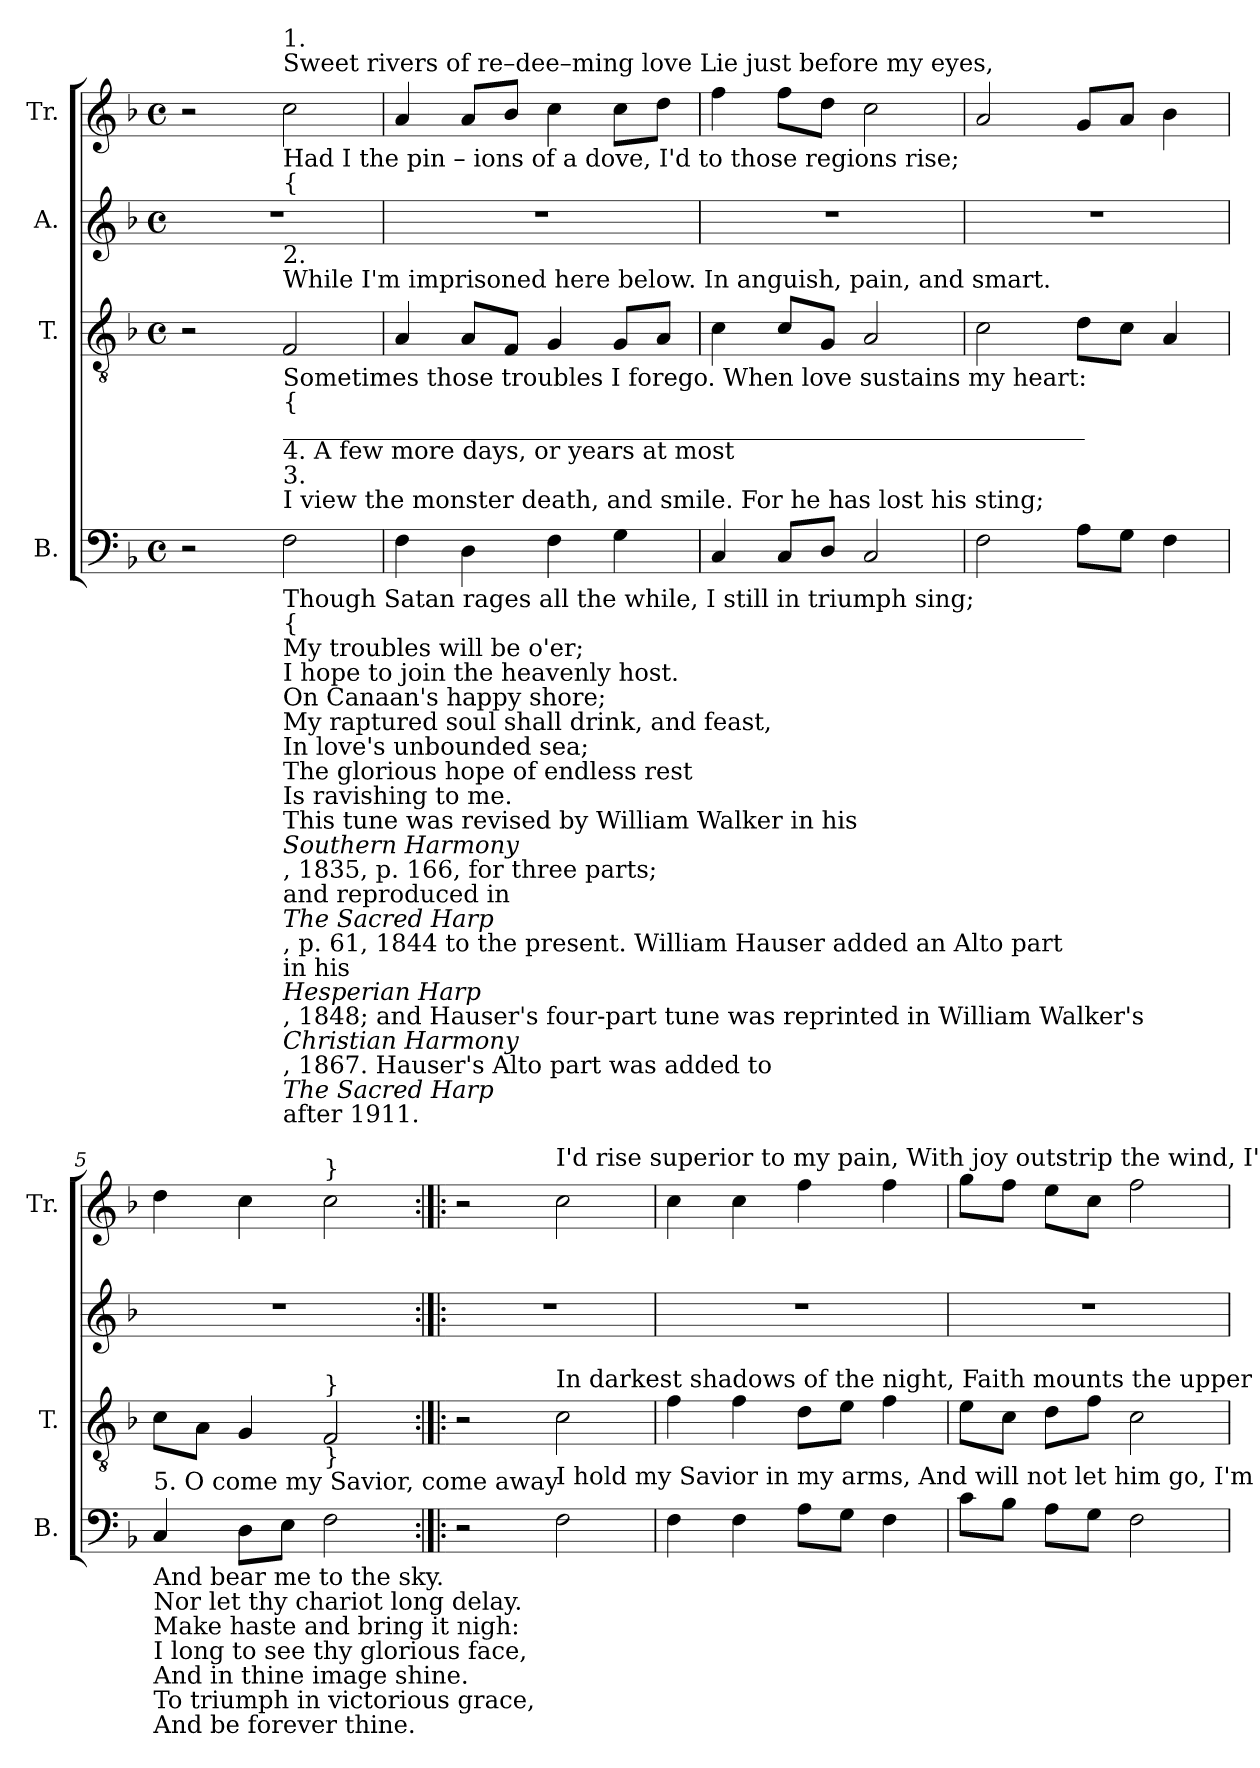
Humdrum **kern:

**kern	**kern	**kern	**kern
*part4	*part3	*part2	*part1
*staff4	*staff3	*staff2	*staff1
*I"B.	*I"T.	*I"A.	*I"Tr.
*I'B.	*I'T.	*	*I'Tr.
*clefF4	*clefGv2	*clefG2	*clefG2
*k[b-]	*k[b-]	*k[b-]	*k[b-]
*M4/4	*M4/4	*M4/4	*M4/4
*met(c)	*met(c)	*met(c)	*met(c)
*MM110	*MM110	*MM110	*MM110
=1	=1	=1	=1
2r	2r	1r	2r
!	!	!	!LO:TX:a:t=Sweet  rivers  of  re–dee–ming love  Lie  just  before  my   eyes,
!	!	!	!LO:TX:b:t=Had  I  the  pin – ions   of   a    dove,  I'd  to  those  regions  rise;
!	!	!	!LO:TX:a:t=1.
!	!	!	!LO:TX:b:t={
!	!LO:TX:a:t=While I'm imprisoned here below.  In anguish, pain, and smart.	!	!
!	!LO:TX:b:t=Sometimes those troubles I forego.  When love sustains my heart&colon;	!	!
!	!LO:TX:a:t=2.	!	!
!	!LO:TX:b:t={	!	!
!LO:TX:a:t=I view the monster death, and smile.  For he has lost his sting;	!	!	!
!LO:TX:b:t=Though  Satan  rages  all  the  while,   I  still  in  triumph  sing;	!	!	!
!LO:TX:a:t=3.	!	!	!
!LO:TX:b:t={	!	!	!
!LO:TX:a:t=4.  A few more days, or years at most	!	!	!
!LO:TX:b:t=My troubles will be o'er;	!	!	!
!LO:TX:b:t=I hope to join the heavenly host.	!	!	!
!LO:TX:b:t=On Canaan's happy shore;	!	!	!
!LO:TX:b:t=My raptured soul shall drink, and feast,	!	!	!
!LO:TX:b:t=In love's unbounded sea;	!	!	!
!LO:TX:b:t=The glorious hope of endless rest	!	!	!
!LO:TX:b:t=Is ravishing to me.	!	!	!
!LO:TX:a:t=__________________________________________________________________	!	!	!
!LO:TX:b:t=This tune was revised by William Walker in his	!	!	!
!LO:TX:b:i:t=Southern Harmony	!	!	!
!LO:TX:b:t=, 1835, p. 166, for three parts;	!	!	!
!LO:TX:b:t=and reproduced in	!	!	!
!LO:TX:b:i:t=The Sacred Harp	!	!	!
!LO:TX:b:t=, p. 61, 1844 to the present.  William Hauser added an Alto part	!	!	!
!LO:TX:b:t=in his	!	!	!
!LO:TX:b:i:t=Hesperian Harp	!	!	!
!LO:TX:b:t=, 1848; and Hauser's four-part tune was reprinted in William Walker's	!	!	!
!LO:TX:b:i:t=Christian Harmony	!	!	!
!LO:TX:b:t=, 1867.  Hauser's Alto part was added to	!	!	!
!LO:TX:b:i:t=The Sacred Harp	!	!	!
!LO:TX:b:t=after 1911.	!	!	!
2F!\	2F!/	.	2cc!\
=2	=2	=2	=2
4F!\	4A!/	1r	4a!/
4D!\	8A!/L	.	8a!/L
.	8F!/J	.	8b-!/J
4F!\	4G!/	.	4cc!\
4G!\	8G!/L	.	8cc!\L
.	8A!/J	.	8dd!\J
=3	=3	=3	=3
4C!/	4c!\	1r	4ff!\
8C!/L	8c!/L	.	8ff!\L
8D!/J	8G!/J	.	8dd!\J
2C!/	2A!/	.	2cc!\
=4	=4	=4	=4
2F!\	2c!\	1r	2a!/
8A!\L	8d!\L	.	8g!/L
8G!\J	8c!\J	.	8a!/J
4F!\	4A!/	.	4b-!\
=5	=5	=5	=5
!LO:TX:a:t=5.  O come my Savior, come away	!	!	!
!LO:TX:b:t=And bear me to the sky.	!	!	!
!LO:TX:b:t=Nor let thy chariot long delay.	!	!	!
!LO:TX:b:t=Make haste and bring it nigh&colon;	!	!	!
!LO:TX:b:t=I long to see thy glorious face,	!	!	!
!LO:TX:b:t=And in thine image shine.	!	!	!
!LO:TX:b:t=To triumph in victorious grace,	!	!	!
!LO:TX:b:t=And be forever thine.	!	!	!
4C!/	8c!\L	1r	4dd!\
.	8A!\J	.	.
8D!\L	4G!/	.	4cc!\
8E!\J	.	.	.
!	!	!	!LO:TX:a:t=}
!	!LO:TX:a:t=}	!	!
!LO:TX:a:t=}	!	!	!
2F!\	2F!/	.	2cc!\
=6:|!|:	=6:|!|:	=6:|!|:	=6:|!|:
2r	2r	1r	2r
!	!	!	!LO:TX:a:t=I'd rise superior to my pain, With joy outstrip the wind, I'd cross proud Jordan's swelling flood, And leave the world behind.
!	!LO:TX:a:t=In darkest shadows of the night, Faith mounts the upper sky, I then behold my heart's delight. And would rejoice to die.	!	!
!LO:TX:a:t=I  hold  my  Savior   in   my  arms,   And will not let him go,   I'm so delighted with his charms.   No other good I'll know.	!	!	!
2F!\	2c!\	.	2cc!\
=7	=7	=7	=7
4F!\	4f!\	1r	4cc!\
4F!\	4f!\	.	4cc!\
8A!\L	8d!\L	.	4ff!\
8G!\J	8e!\J	.	.
4F!\	4f!\	.	4ff!\
=8	=8	=8	=8
8c!\L	8e!\L	1r	8gg!\L
8B-!\J	8c!\J	.	8ff!\J
8A!\L	8d!\L	.	8ee!\L
8G!\J	8f!\J	.	8cc!\J
2F!\	2c!\	.	2ff!\
=	=	=	=
*-	*-	*-	*-
